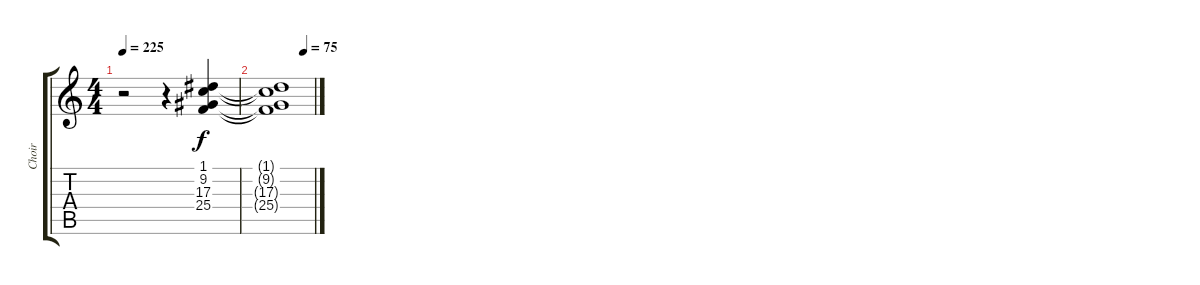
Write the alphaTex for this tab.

\track ("Choir" "Choir") {instrument pad4choir}
\staff {score tabs}
\tuning (E4 B3 G3 D3 A2 E2) {hide}
\ts (4 4)
\tempo 225
\clef g2
\ks c
r.2{dy f} r.4 (1.1 9.2 17.3 25.4).4 |
\tempo (75 0.75)
(1.1{t} 9.2{t} 17.3{t} 25.4{t}).1
